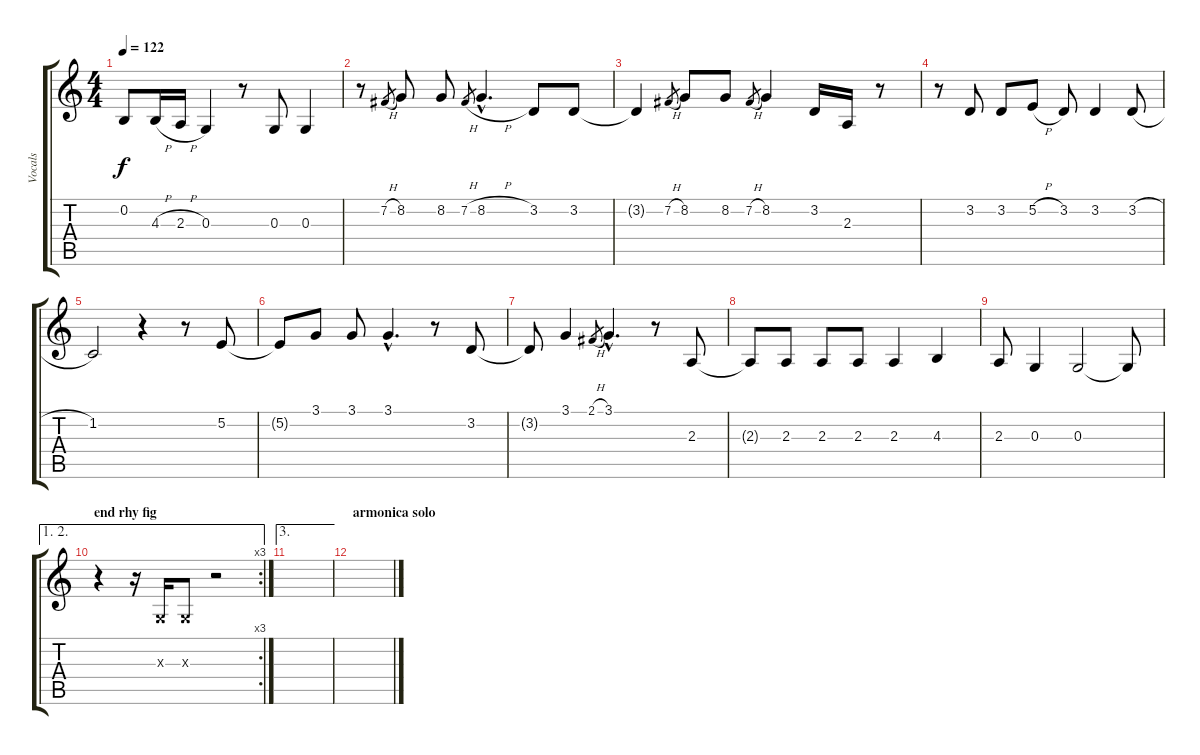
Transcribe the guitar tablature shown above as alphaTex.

\track ("Vocals" "Vocals") {instrument lead5charang}
\staff {score tabs}
\tuning (E4 B3 G3 D3 A2 E2) {hide}
\ts (4 4)
\tempo 122
\clef g2
\ks c
0.2{t}.8{dy f} 4.3{h}.16 2.3{h}.16 0.3.4 r.8 0.3.8 0.3.4 |
r.8 7.2{h}.8{gr} 8.2.8 8.2.8 7.2{h}.8{gr} 8.2{h hac}.4{d} 3.2.8 3.2.8 |
3.2{t}.4 7.2{h}.8{gr} 8.2.8 8.2.8 7.2{h}.8{gr} 8.2.4 3.2.16 2.3.16 r.8 |
r.8 3.2.8 3.2.8 5.2{h}.8 3.2.8 3.2.4 3.2{h}.8 |
1.2.2 r.4 r.8 5.2.8 |
5.2{t}.8 3.1.8 3.1.8 3.1{hac}.4{d} r.8 3.2.8 |
3.2{t}.8 3.1.4 2.1{h}.8{gr} 3.1{hac}.4{d} r.8 2.3.8 |
2.3{t}.8 2.3.8 2.3.8 2.3.8 2.3.4 4.3.4 |
2.3.8 0.3.4 0.3.2 0.3{t}.8 |
\ae (1 2)
\rc 3
\section ("" "end rhy fig")
r.4 r.16 0.3{x}.16 0.3{x}.8 r.2 |
\ae 3
|
\section ("" "armonica solo")
